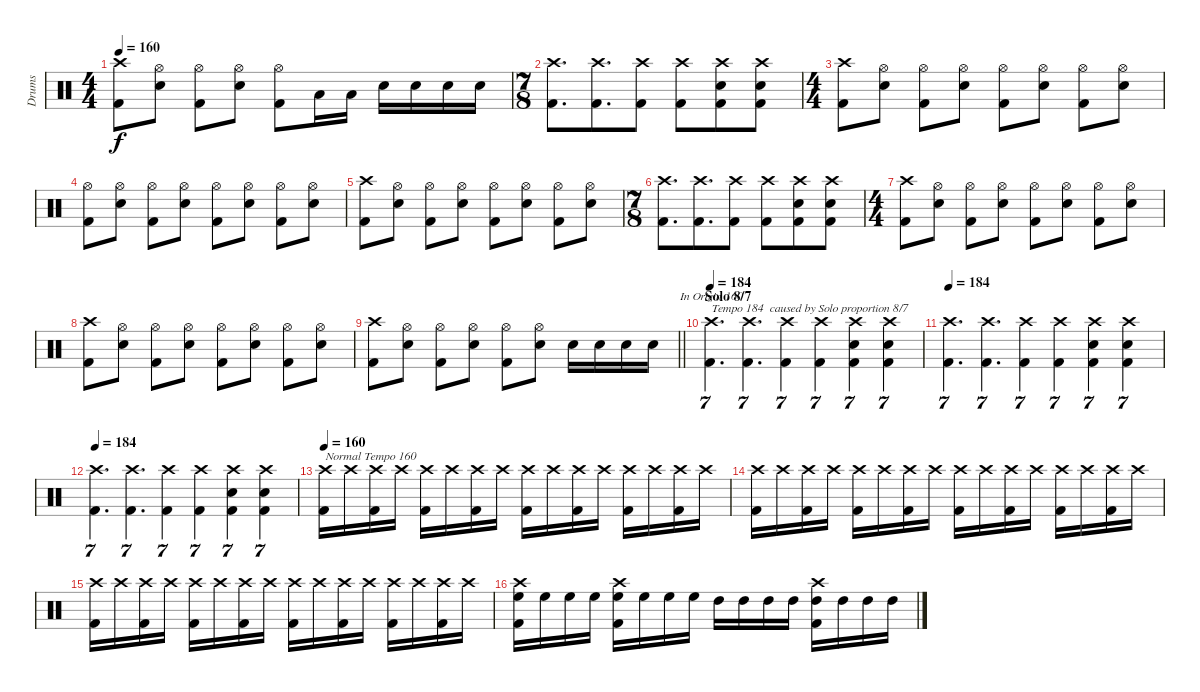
\track ("Drums" "Drums") {instrument percussion}
\staff {score}
\articulation defaults
\chord ("In Origin 160")
\ts (4 4)
\tempo 160
\clef neutral
\ks c
("Crash high (hit)" "Kick (hit) 2").8{dy f} ("Hi-Hat (open)" "Electric Snare (hit)").8 ("Hi-Hat (open)" "Kick (hit) 2").8 ("Hi-Hat (open)" "Electric Snare (hit)").8 ("Hi-Hat (open)" "Kick (hit) 2").8 "Low Tom (hit)".16 "Low Tom (hit)".16 "Electric Snare (hit)".16 "Electric Snare (hit)".16 "Electric Snare (hit)".16 "Electric Snare (hit)".16 |
\ts (7 8)
("Crash high (hit)" "Kick (hit) 2").8{d} ("Crash high (hit)" "Kick (hit) 2").8{d} ("Crash high (hit)" "Kick (hit) 2").8 ("Crash high (hit)" "Kick (hit) 2").8 ("Crash high (hit)" "Electric Snare (hit)" "Kick (hit) 2").8 ("Crash high (hit)" "Electric Snare (hit)" "Kick (hit) 2").8 |
\ts (4 4)
("Crash high (hit)" "Kick (hit) 2").8 ("Hi-Hat (open)" "Electric Snare (hit)").8 ("Hi-Hat (open)" "Kick (hit) 2").8 ("Hi-Hat (open)" "Electric Snare (hit)").8 ("Hi-Hat (open)" "Kick (hit) 2").8 ("Hi-Hat (open)" "Electric Snare (hit)").8 ("Hi-Hat (open)" "Kick (hit) 2").8 ("Hi-Hat (open)" "Electric Snare (hit)").8 |
("Hi-Hat (open)" "Kick (hit) 2").8 ("Hi-Hat (open)" "Electric Snare (hit)").8 ("Hi-Hat (open)" "Kick (hit) 2").8 ("Hi-Hat (open)" "Electric Snare (hit)").8 ("Hi-Hat (open)" "Kick (hit) 2").8 ("Hi-Hat (open)" "Electric Snare (hit)").8 ("Hi-Hat (open)" "Kick (hit) 2").8 ("Hi-Hat (open)" "Electric Snare (hit)").8 |
("Crash high (hit)" "Kick (hit) 2").8 ("Hi-Hat (open)" "Electric Snare (hit)").8 ("Hi-Hat (open)" "Kick (hit) 2").8 ("Hi-Hat (open)" "Electric Snare (hit)").8 ("Hi-Hat (open)" "Kick (hit) 2").8 ("Hi-Hat (open)" "Electric Snare (hit)").8 ("Hi-Hat (open)" "Kick (hit) 2").8 ("Hi-Hat (open)" "Electric Snare (hit)").8 |
\ts (7 8)
("Crash high (hit)" "Kick (hit) 2").8{d} ("Crash high (hit)" "Kick (hit) 2").8{d} ("Crash high (hit)" "Kick (hit) 2").8 ("Crash high (hit)" "Kick (hit) 2").8 ("Crash high (hit)" "Electric Snare (hit)" "Kick (hit) 2").8 ("Crash high (hit)" "Electric Snare (hit)" "Kick (hit) 2").8 |
\ts (4 4)
("Crash high (hit)" "Kick (hit) 2").8 ("Hi-Hat (open)" "Electric Snare (hit)").8 ("Hi-Hat (open)" "Kick (hit) 2").8 ("Hi-Hat (open)" "Electric Snare (hit)").8 ("Hi-Hat (open)" "Kick (hit) 2").8 ("Hi-Hat (open)" "Electric Snare (hit)").8 ("Hi-Hat (open)" "Kick (hit) 2").8 ("Hi-Hat (open)" "Electric Snare (hit)").8 |
("Crash high (hit)" "Kick (hit) 2").8 ("Hi-Hat (open)" "Electric Snare (hit)").8 ("Hi-Hat (open)" "Kick (hit) 2").8 ("Hi-Hat (open)" "Electric Snare (hit)").8 ("Hi-Hat (open)" "Kick (hit) 2").8 ("Hi-Hat (open)" "Electric Snare (hit)").8 ("Hi-Hat (open)" "Kick (hit) 2").8 ("Hi-Hat (open)" "Electric Snare (hit)").8 |
\barLineRight lightlight
("Crash high (hit)" "Kick (hit) 2").8 ("Hi-Hat (open)" "Electric Snare (hit)").8 ("Hi-Hat (open)" "Kick (hit) 2").8 ("Hi-Hat (open)" "Electric Snare (hit)").8 ("Hi-Hat (open)" "Kick (hit) 2").8 ("Hi-Hat (open)" "Electric Snare (hit)").8 "Electric Snare (hit)".16 "Electric Snare (hit)".16 "Electric Snare (hit)".16 "Electric Snare (hit)".16 |
\section ("" "Solo 8/7")
\tempo 184
("Crash high (hit)" "Kick (hit) 2").4{d tu (7 4) ch "In Origin 160" txt "Tempo 184  caused by Solo proportion 8/7"} ("Crash high (hit)" "Kick (hit) 2").4{d tu (7 4)} ("Crash high (hit)" "Kick (hit) 2").4{tu (7 4)} ("Crash high (hit)" "Kick (hit) 2").4{tu (7 4)} ("Crash high (hit)" "Electric Snare (hit)" "Kick (hit) 2").4{tu (7 4)} ("Crash high (hit)" "Electric Snare (hit)" "Kick (hit) 2").4{tu (7 4)} |
\tempo 184
("Crash high (hit)" "Kick (hit) 2").4{d tu (7 4)} ("Crash high (hit)" "Kick (hit) 2").4{d tu (7 4)} ("Crash high (hit)" "Kick (hit) 2").4{tu (7 4)} ("Crash high (hit)" "Kick (hit) 2").4{tu (7 4)} ("Crash high (hit)" "Electric Snare (hit)" "Kick (hit) 2").4{tu (7 4)} ("Crash high (hit)" "Electric Snare (hit)" "Kick (hit) 2").4{tu (7 4)} |
\tempo 184
("Crash high (hit)" "Kick (hit) 2").4{d tu (7 4)} ("Crash high (hit)" "Kick (hit) 2").4{d tu (7 4)} ("Crash high (hit)" "Kick (hit) 2").4{tu (7 4)} ("Crash high (hit)" "Kick (hit) 2").4{tu (7 4)} ("Crash high (hit)" "Electric Snare (hit)" "Kick (hit) 2").4{tu (7 4)} ("Crash high (hit)" "Electric Snare (hit)" "Kick (hit) 2").4{tu (7 4)} |
\tempo 160
("Crash high (hit)" "Kick (hit) 2").16{txt "Normal Tempo 160"} "Crash high (hit)".16 ("Crash high (hit)" "Kick (hit) 2").16 "Crash high (hit)".16 ("Crash high (hit)" "Kick (hit) 2").16 "Crash high (hit)".16 ("Crash high (hit)" "Kick (hit) 2").16 "Crash high (hit)".16 ("Crash high (hit)" "Kick (hit) 2").16 "Crash high (hit)".16 ("Crash high (hit)" "Kick (hit) 2").16 "Crash high (hit)".16 ("Crash high (hit)" "Kick (hit) 2").16 "Crash high (hit)".16 ("Crash high (hit)" "Kick (hit) 2").16 "Crash high (hit)".16 |
("Crash high (hit)" "Kick (hit) 2").16 "Crash high (hit)".16 ("Crash high (hit)" "Kick (hit) 2").16 "Crash high (hit)".16 ("Crash high (hit)" "Kick (hit) 2").16 "Crash high (hit)".16 ("Crash high (hit)" "Kick (hit) 2").16 "Crash high (hit)".16 ("Crash high (hit)" "Kick (hit) 2").16 "Crash high (hit)".16 ("Crash high (hit)" "Kick (hit) 2").16 "Crash high (hit)".16 ("Crash high (hit)" "Kick (hit) 2").16 "Crash high (hit)".16 ("Crash high (hit)" "Kick (hit) 2").16 "Crash high (hit)".16 |
("Crash high (hit)" "Kick (hit) 2").16 "Crash high (hit)".16 ("Crash high (hit)" "Kick (hit) 2").16 "Crash high (hit)".16 ("Crash high (hit)" "Kick (hit) 2").16 "Crash high (hit)".16 ("Crash high (hit)" "Kick (hit) 2").16 "Crash high (hit)".16 ("Crash high (hit)" "Kick (hit) 2").16 "Crash high (hit)".16 ("Crash high (hit)" "Kick (hit) 2").16 "Crash high (hit)".16 ("Crash high (hit)" "Kick (hit) 2").16 "Crash high (hit)".16 ("Crash high (hit)" "Kick (hit) 2").16 "Crash high (hit)".16 |
("Crash high (hit)" "Kick (hit) 2" "High Floor Tom (hit)").16 "High Floor Tom (hit)".16 "High Floor Tom (hit)".16 "High Floor Tom (hit)".16 ("Crash high (hit)" "Kick (hit) 2" "High Floor Tom (hit)").16 "High Floor Tom (hit)".16 "High Floor Tom (hit)".16 "High Floor Tom (hit)".16 "High Tom (hit)".16 "High Tom (hit)".16 "High Tom (hit)".16 "High Tom (hit)".16 ("Crash high (hit)" "Kick (hit) 2" "High Tom (hit)").16 "High Tom (hit)".16 "High Tom (hit)".16 "High Tom (hit)".16
